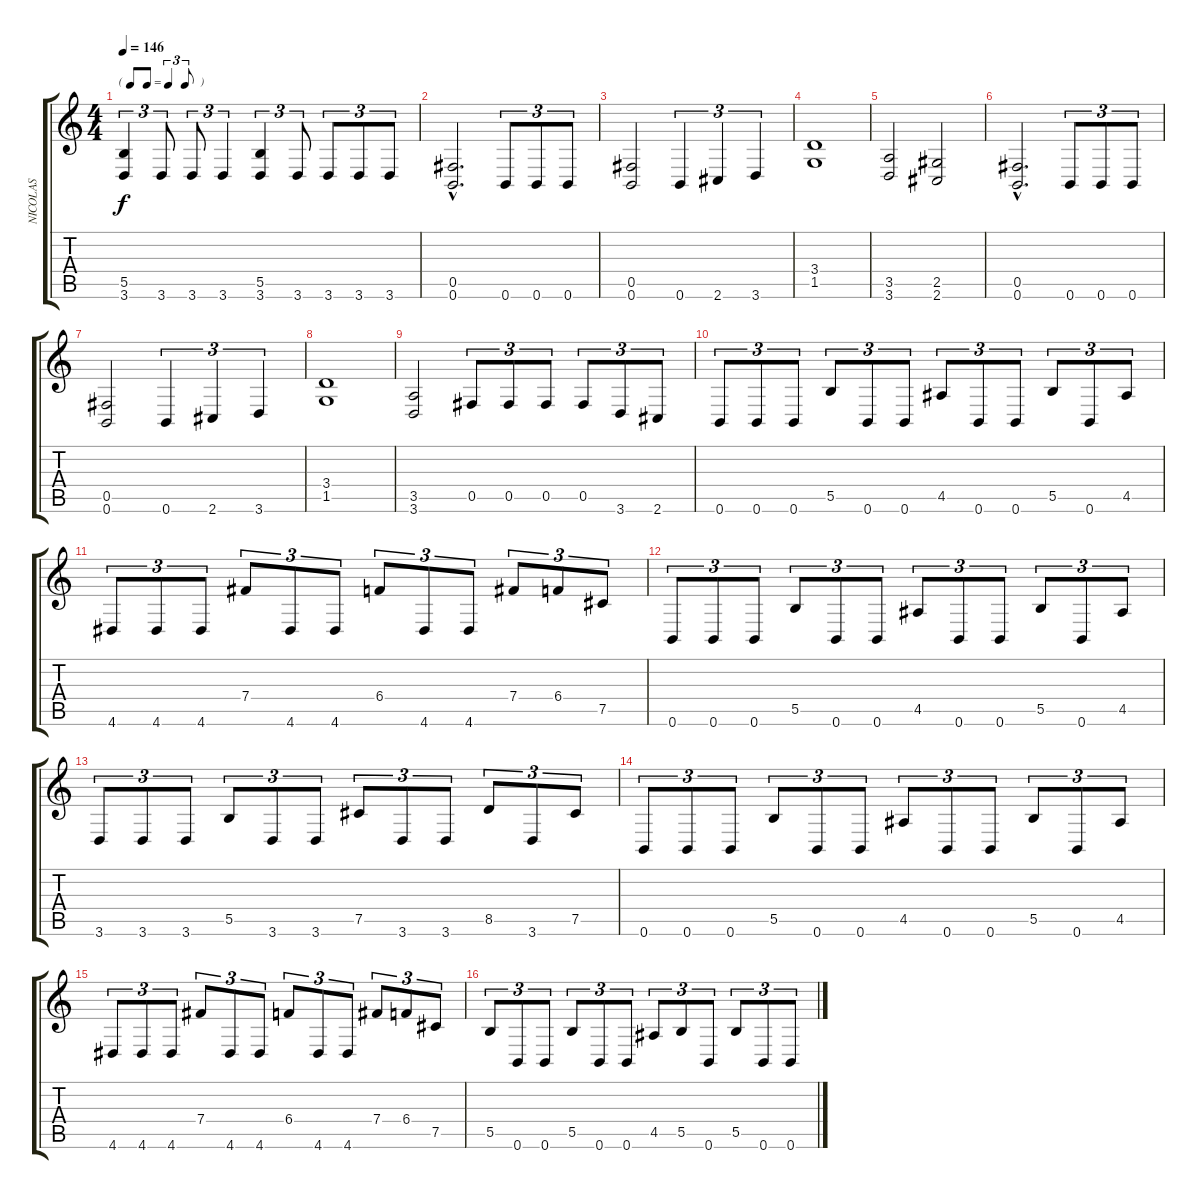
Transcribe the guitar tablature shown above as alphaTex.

\track ("NICOLAS" "NICOLAS") {instrument overdrivenguitar}
\staff {score tabs}
\tuning (Db4 Ab3 E3 B2 Gb2 B1) {hide}
\ts (4 4)
\tf triplet8th
\tempo 146
\clef g2
\ks c
(5.5 3.6).4{tu (3 2) dy f} 3.6.8{tu (3 2)} 3.6.8{tu (3 2)} 3.6.4{tu (3 2)} (5.5 3.6).4{tu (3 2)} 3.6.8{tu (3 2)} 3.6.8{tu (3 2)} 3.6.8{tu (3 2)} 3.6.8{tu (3 2)} |
(0.5{hac} 0.6{hac}).2{d} 0.6.8{tu (3 2)} 0.6.8{tu (3 2)} 0.6.8{tu (3 2)} |
(0.5 0.6).2 0.6.4{tu (3 2)} 2.6.4{tu (3 2)} 3.6.4{tu (3 2)} |
(3.4 1.5).1 |
(3.5 3.6).2 (2.5 2.6).2 |
(0.5{hac} 0.6{hac}).2{d} 0.6.8{tu (3 2)} 0.6.8{tu (3 2)} 0.6.8{tu (3 2)} |
(0.5 0.6).2 0.6.4{tu (3 2)} 2.6.4{tu (3 2)} 3.6.4{tu (3 2)} |
(3.4 1.5).1 |
(3.5 3.6).2 0.5.8{tu (3 2)} 0.5.8{tu (3 2)} 0.5.8{tu (3 2)} 0.5.8{tu (3 2)} 3.6.8{tu (3 2)} 2.6.8{tu (3 2)} |
0.6.8{tu (3 2)} 0.6.8{tu (3 2)} 0.6.8{tu (3 2)} 5.5.8{tu (3 2)} 0.6.8{tu (3 2)} 0.6.8{tu (3 2)} 4.5.8{tu (3 2)} 0.6.8{tu (3 2)} 0.6.8{tu (3 2)} 5.5.8{tu (3 2)} 0.6.8{tu (3 2)} 4.5.8{tu (3 2)} |
4.6.8{tu (3 2)} 4.6.8{tu (3 2)} 4.6.8{tu (3 2)} 7.4.8{tu (3 2)} 4.6.8{tu (3 2)} 4.6.8{tu (3 2)} 6.4.8{tu (3 2)} 4.6.8{tu (3 2)} 4.6.8{tu (3 2)} 7.4.8{tu (3 2)} 6.4.8{tu (3 2)} 7.5.8{tu (3 2)} |
0.6.8{tu (3 2)} 0.6.8{tu (3 2)} 0.6.8{tu (3 2)} 5.5.8{tu (3 2)} 0.6.8{tu (3 2)} 0.6.8{tu (3 2)} 4.5.8{tu (3 2)} 0.6.8{tu (3 2)} 0.6.8{tu (3 2)} 5.5.8{tu (3 2)} 0.6.8{tu (3 2)} 4.5.8{tu (3 2)} |
3.6.8{tu (3 2)} 3.6.8{tu (3 2)} 3.6.8{tu (3 2)} 5.5.8{tu (3 2)} 3.6.8{tu (3 2)} 3.6.8{tu (3 2)} 7.5.8{tu (3 2)} 3.6.8{tu (3 2)} 3.6.8{tu (3 2)} 8.5.8{tu (3 2)} 3.6.8{tu (3 2)} 7.5.8{tu (3 2)} |
0.6.8{tu (3 2)} 0.6.8{tu (3 2)} 0.6.8{tu (3 2)} 5.5.8{tu (3 2)} 0.6.8{tu (3 2)} 0.6.8{tu (3 2)} 4.5.8{tu (3 2)} 0.6.8{tu (3 2)} 0.6.8{tu (3 2)} 5.5.8{tu (3 2)} 0.6.8{tu (3 2)} 4.5.8{tu (3 2)} |
4.6.8{tu (3 2)} 4.6.8{tu (3 2)} 4.6.8{tu (3 2)} 7.4.8{tu (3 2)} 4.6.8{tu (3 2)} 4.6.8{tu (3 2)} 6.4.8{tu (3 2)} 4.6.8{tu (3 2)} 4.6.8{tu (3 2)} 7.4.8{tu (3 2)} 6.4.8{tu (3 2)} 7.5.8{tu (3 2)} |
5.5.8{tu (3 2)} 0.6.8{tu (3 2)} 0.6.8{tu (3 2)} 5.5.8{tu (3 2)} 0.6.8{tu (3 2)} 0.6.8{tu (3 2)} 4.5.8{tu (3 2)} 5.5.8{tu (3 2)} 0.6.8{tu (3 2)} 5.5.8{tu (3 2)} 0.6.8{tu (3 2)} 0.6.8{tu (3 2)}
